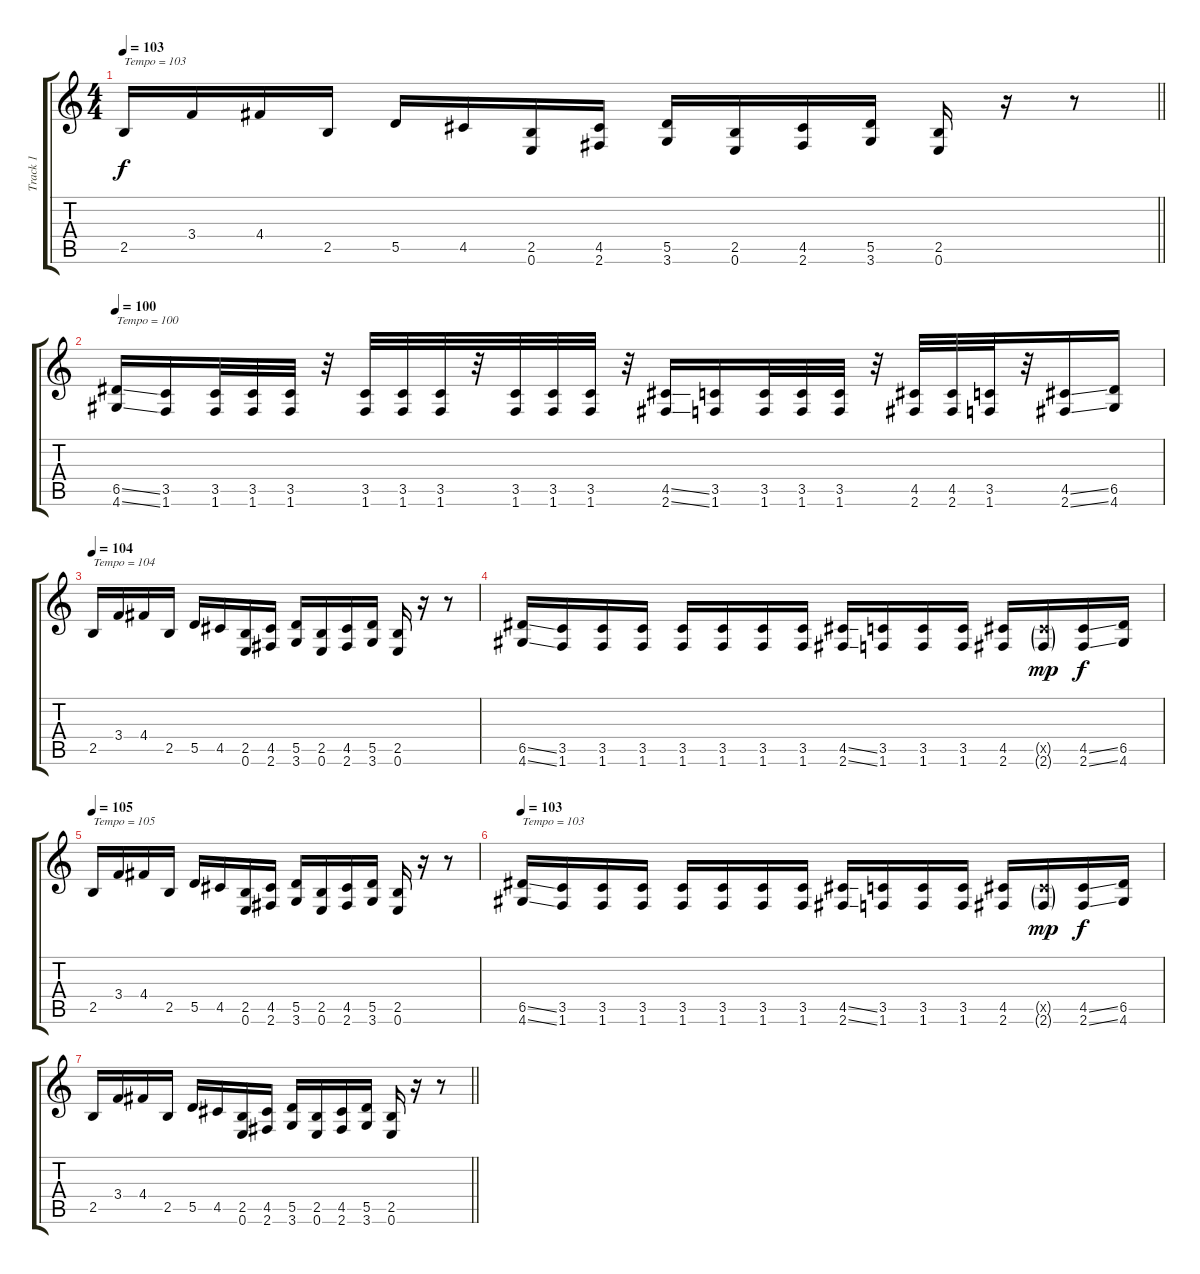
\track ("Track 1" "Track 1") {instrument acousticguitarnylon}
\staff {score tabs}
\tuning (E4 B3 G3 D3 A2 E2) {hide}
\ts (4 4)
\tempo 103
\clef g2
\barLineRight lightlight
\ks c
2.5.16{txt "Tempo = 103" dy f} 3.4.16 4.4.16 2.5.16 5.5.16 4.5.16 (2.5 0.6).16 (4.5 2.6).16 (5.5 3.6).16 (2.5 0.6).16 (4.5 2.6).16 (5.5 3.6).16 (2.5 0.6).16 r.16 r.8 |
\tempo 100
(6.5{ss} 4.6{ss}).16{txt "Tempo = 100"} (3.5 1.6).16 (3.5 1.6).32 (3.5 1.6).32 (3.5 1.6).32 r.32 (3.5 1.6).32 (3.5 1.6).32 (3.5 1.6).32 r.32 (3.5 1.6).32 (3.5 1.6).32 (3.5 1.6).32 r.32 (4.5{ss} 2.6{ss}).16 (3.5 1.6).16 (3.5 1.6).32 (3.5 1.6).32 (3.5 1.6).32 r.32 (4.5 2.6).32 (4.5 2.6).32 (3.5 1.6).32 r.32 (4.5{ss} 2.6{ss}).16 (6.5 4.6).16 |
\tempo 104
2.5.16{txt "Tempo = 104"} 3.4.16 4.4.16 2.5.16 5.5.16 4.5.16 (2.5 0.6).16 (4.5 2.6).16 (5.5 3.6).16 (2.5 0.6).16 (4.5 2.6).16 (5.5 3.6).16 (2.5 0.6).16 r.16 r.8 |
(6.5{ss} 4.6{ss}).16 (3.5 1.6).16 (3.5 1.6).16 (3.5 1.6).16 (3.5 1.6).16 (3.5 1.6).16 (3.5 1.6).16 (3.5 1.6).16 (4.5{ss} 2.6{ss}).16 (3.5 1.6).16 (3.5 1.6).16 (3.5 1.6).16 (4.5 2.6).16 (4.5{g x} 2.6{g}).16{dy mp} (4.5{ss} 2.6{ss}).16{dy f} (6.5 4.6).16 |
\tempo 105
2.5.16{txt "Tempo = 105"} 3.4.16 4.4.16 2.5.16 5.5.16 4.5.16 (2.5 0.6).16 (4.5 2.6).16 (5.5 3.6).16 (2.5 0.6).16 (4.5 2.6).16 (5.5 3.6).16 (2.5 0.6).16 r.16 r.8 |
\tempo 103
(6.5{ss} 4.6{ss}).16{txt "Tempo = 103"} (3.5 1.6).16 (3.5 1.6).16 (3.5 1.6).16 (3.5 1.6).16 (3.5 1.6).16 (3.5 1.6).16 (3.5 1.6).16 (4.5{ss} 2.6{ss}).16 (3.5 1.6).16 (3.5 1.6).16 (3.5 1.6).16 (4.5 2.6).16 (4.5{g x} 2.6{g}).16{dy mp} (4.5{ss} 2.6{ss}).16{dy f} (6.5 4.6).16 |
\barLineRight lightlight
2.5.16 3.4.16 4.4.16 2.5.16 5.5.16 4.5.16 (2.5 0.6).16 (4.5 2.6).16 (5.5 3.6).16 (2.5 0.6).16 (4.5 2.6).16 (5.5 3.6).16 (2.5 0.6).16 r.16 r.8
